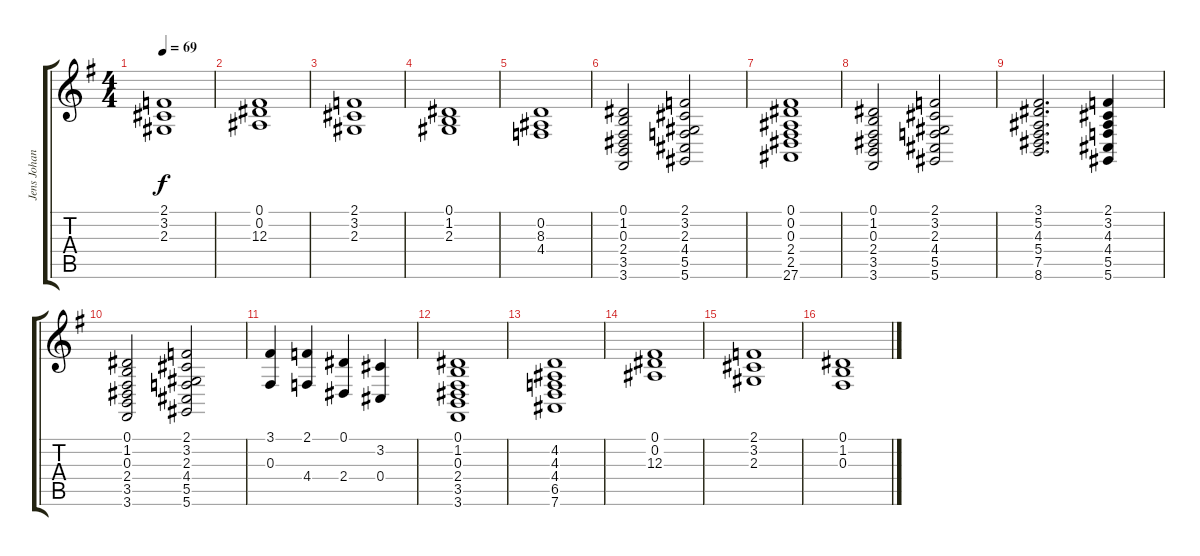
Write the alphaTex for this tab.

\track ("Jens Johansson" "Jens Johan") {instrument stringensemble1}
\staff {score tabs}
\tuning (Eb4 Bb3 Gb3 Db3 Ab2 Eb2) {hide}
\ts (4 4)
\tempo 69
\clef g2
\ks g
(2.1 3.2 2.3).1{dy f} |
(0.1 0.2 12.3).1 |
(2.1 3.2 2.3).1 |
(0.1 1.2 2.3).1 |
(0.2 8.3 4.4).1 |
(0.1 1.2 0.3 2.4 3.5 3.6).2 (2.1 3.2 2.3 4.4 5.5 5.6).2 |
(0.1 0.2 0.3 2.4 2.5 27.6).1 |
(0.1 1.2 0.3 2.4 3.5 3.6).2 (2.1 3.2 2.3 4.4 5.5 5.6).2 |
(3.1 5.2 4.3 5.4 7.5 8.6).2{d} (2.1 3.2 4.3 4.4 5.5 5.6).4 |
(0.1 1.2 0.3 2.4 3.5 3.6).2 (2.1 3.2 2.3 4.4 5.5 5.6).2 |
(3.1 0.3).4 (2.1 4.4).4 (0.1 2.4).4 (3.2 0.4).4 |
(0.1 1.2 0.3 2.4 3.5 3.6).1 |
(4.2 4.3 4.4 6.5 7.6).1 |
(0.1 0.2 12.3).1 |
(2.1 3.2 2.3).1 |
(0.1 1.2 0.3).1
